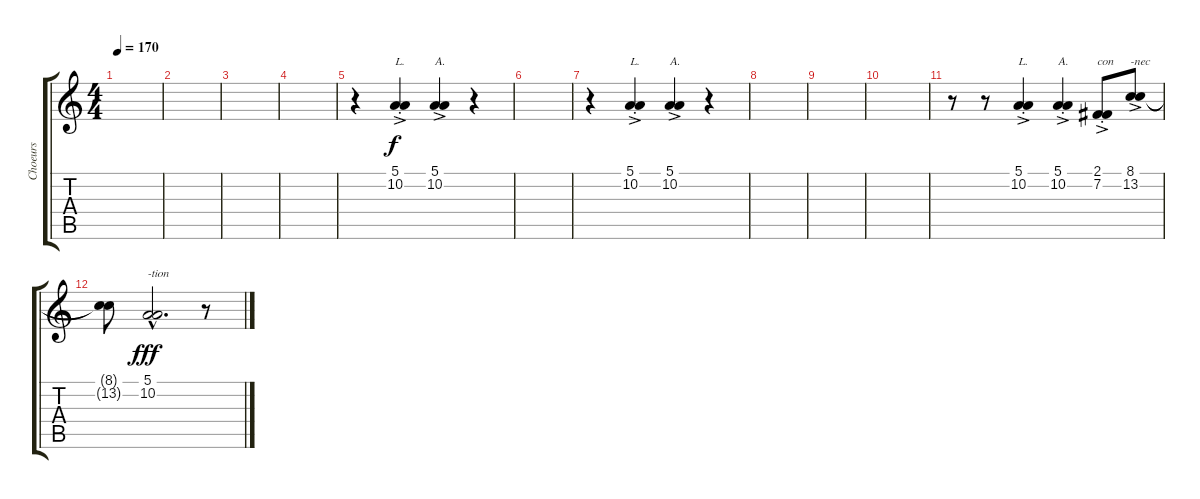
\track ("Choeurs" "Choeurs") {instrument choiraahs}
\staff {score tabs}
\tuning (E4 B3 G3 D3 A2 E2) {hide}
\ts (4 4)
\tempo 170
\clef g2
\ks c
|
|
|
|
r.4 (5.1{ac st} 10.2{ac}).4{txt "L."} (5.1{ac} 10.2{ac}).4{txt "A."} r.4 |
|
r.4 (5.1{ac st} 10.2{ac}).4{txt "L."} (5.1{ac} 10.2{ac}).4{txt "A."} r.4 |
|
|
|
r.8 r.8 (5.1{ac st} 10.2{ac}).4{txt "L."} (5.1{ac st} 10.2{ac}).4{txt "A."} (2.1{ac st} 7.2{ac}).8{txt "con"} (8.1{ac} 13.2{ac}).8{txt "-nec"} |
(8.1{t} 13.2{t}).8{dy f} (5.1{hac} 10.2{hac}).2{d txt "-tion" dy fff} r.8
